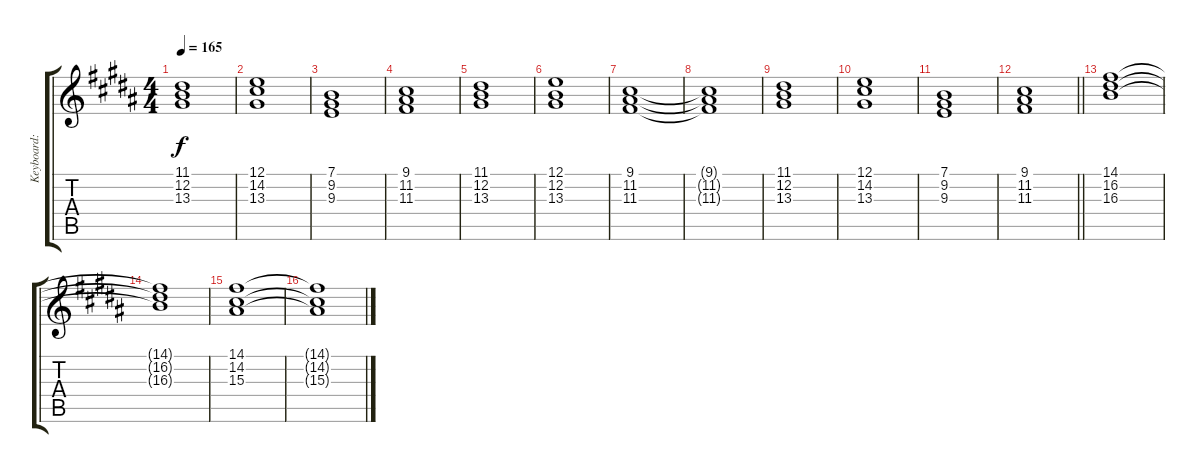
\track ("Keyboard: Juha Mäenpää" "Keyboard: ") {instrument stringensemble1}
\staff {score tabs}
\tuning (E4 B3 G3 D3 A2 E2) {hide}
\ts (4 4)
\tempo 165
\clef g2
\ks g#minor
(11.1 12.2 13.3).1{dy f} |
(12.1 14.2 13.3).1 |
(7.1 9.2 9.3).1 |
(9.1 11.2 11.3).1 |
(11.1 12.2 13.3).1 |
(12.1 12.2 13.3).1 |
(9.1 11.2 11.3).1 |
(9.1{t} 11.2{t} 11.3{t}).1 |
(11.1 12.2 13.3).1 |
(12.1 14.2 13.3).1 |
(7.1 9.2 9.3).1 |
\barLineRight lightlight
(9.1 11.2 11.3).1 |
\section ("" "")
(14.1 16.2 16.3).1 |
(14.1{t} 16.2{t} 16.3{t}).1 |
(14.1 14.2 15.3).1 |
(14.1{t} 14.2{t} 15.3{t}).1
